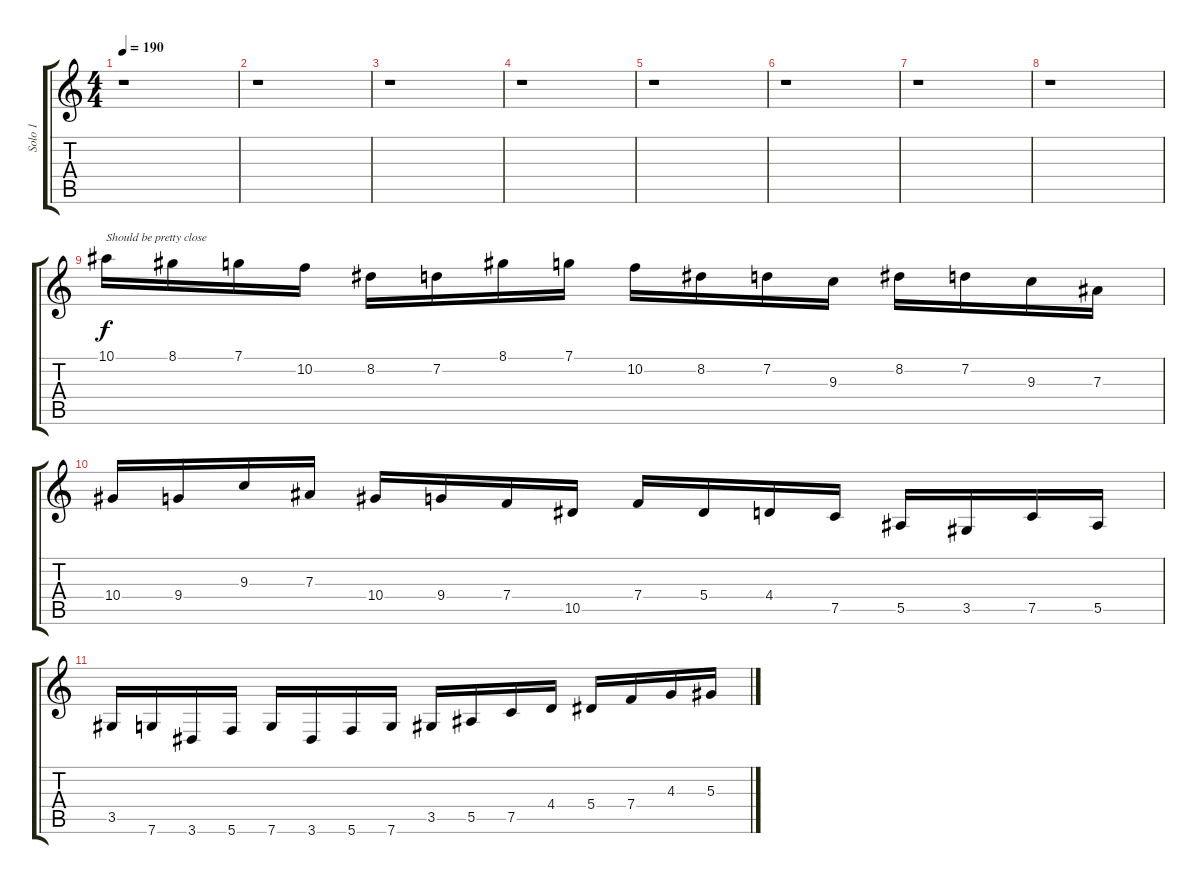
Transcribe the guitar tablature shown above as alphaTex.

\track ("Solo 1" "Solo 1") {instrument distortionguitar}
\staff {score tabs}
\tuning (C4 G3 Eb3 Bb2 F2 C2) {hide}
\ts (4 4)
\tempo 190
\clef g2
\ks c
r.1{dy f} |
r.1 |
r.1 |
r.1 |
r.1 |
r.1 |
r.1 |
r.1 |
10.1.16{txt "Should be pretty close"} 8.1.16 7.1.16 10.2.16 8.2.16 7.2.16 8.1.16 7.1.16 10.2.16 8.2.16 7.2.16 9.3.16 8.2.16 7.2.16 9.3.16 7.3.16 |
10.4.16 9.4.16 9.3.16 7.3.16 10.4.16 9.4.16 7.4.16 10.5.16 7.4.16 5.4.16 4.4.16 7.5.16 5.5.16 3.5.16 7.5.16 5.5.16 |
3.5.16 7.6.16 3.6.16 5.6.16 7.6.16 3.6.16 5.6.16 7.6.16 3.5.16 5.5.16 7.5.16 4.4.16 5.4.16 7.4.16 4.3.16 5.3.16
